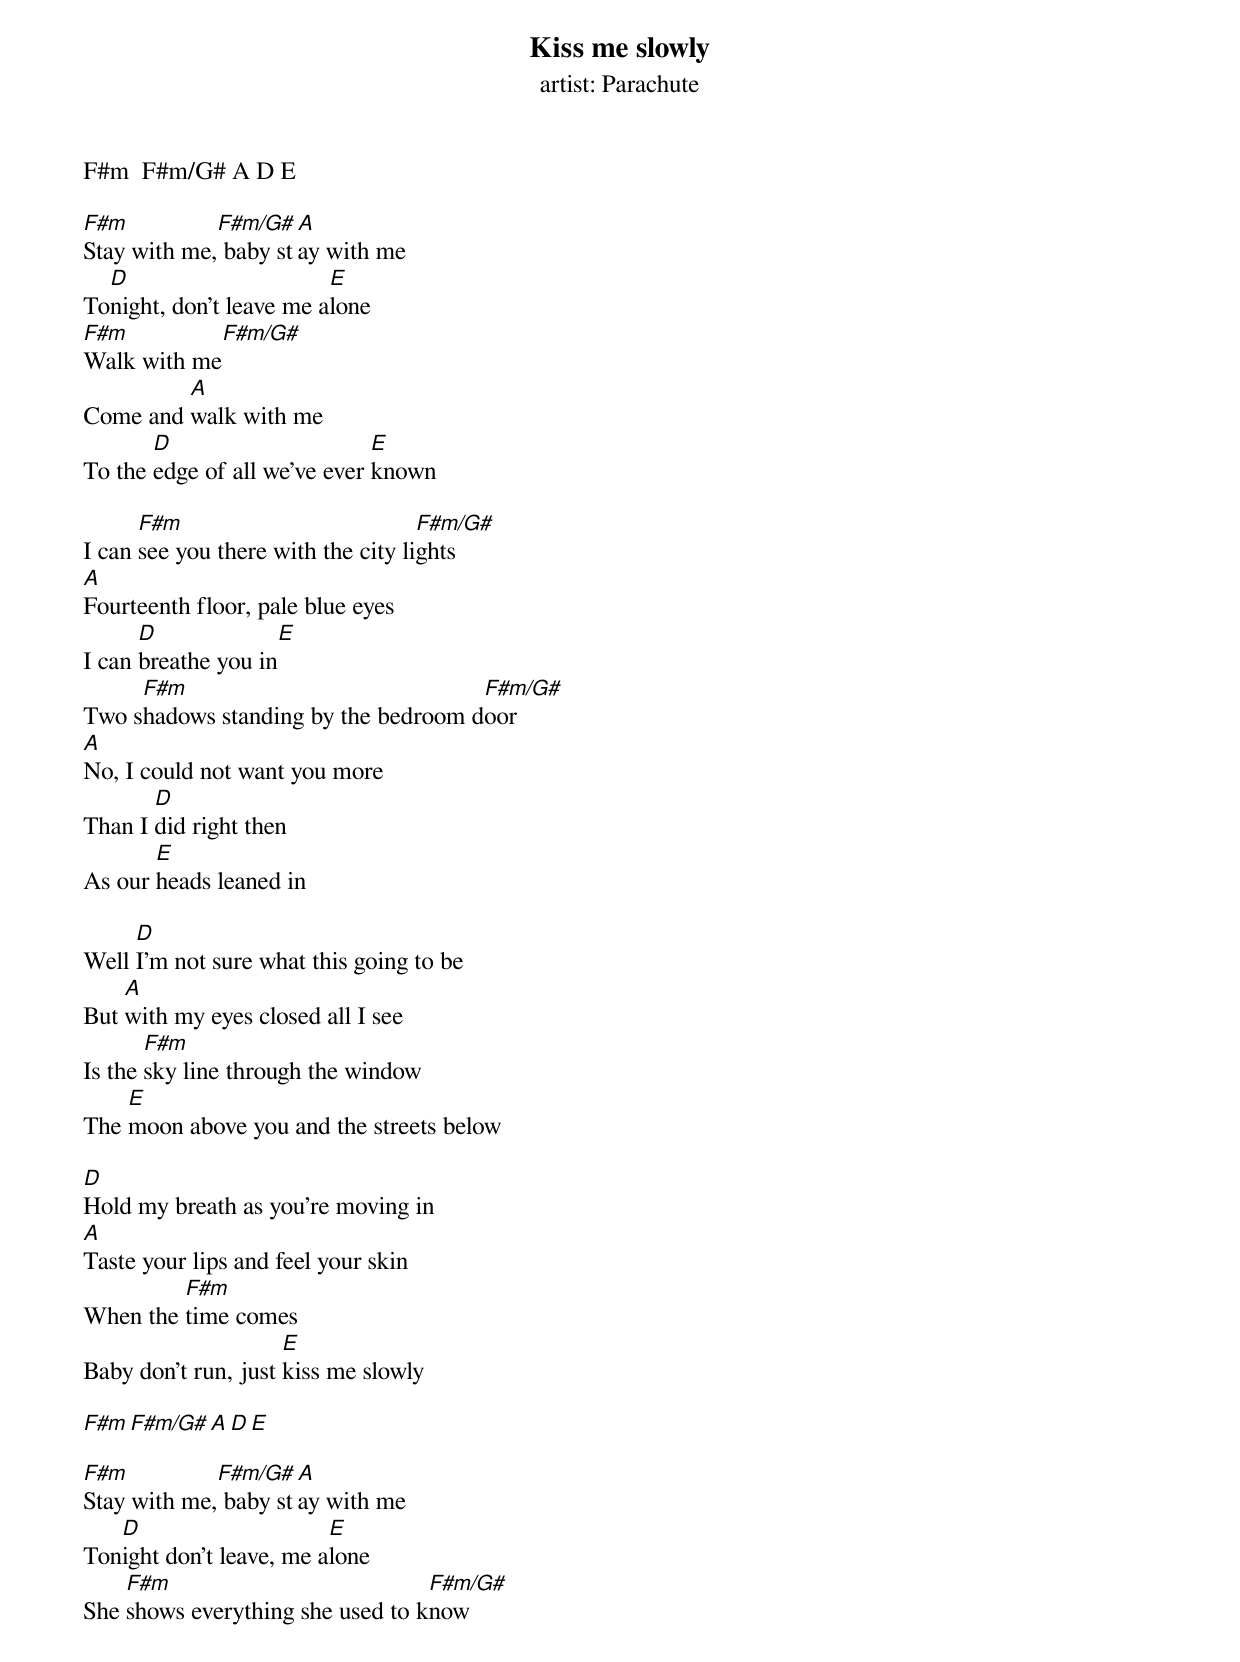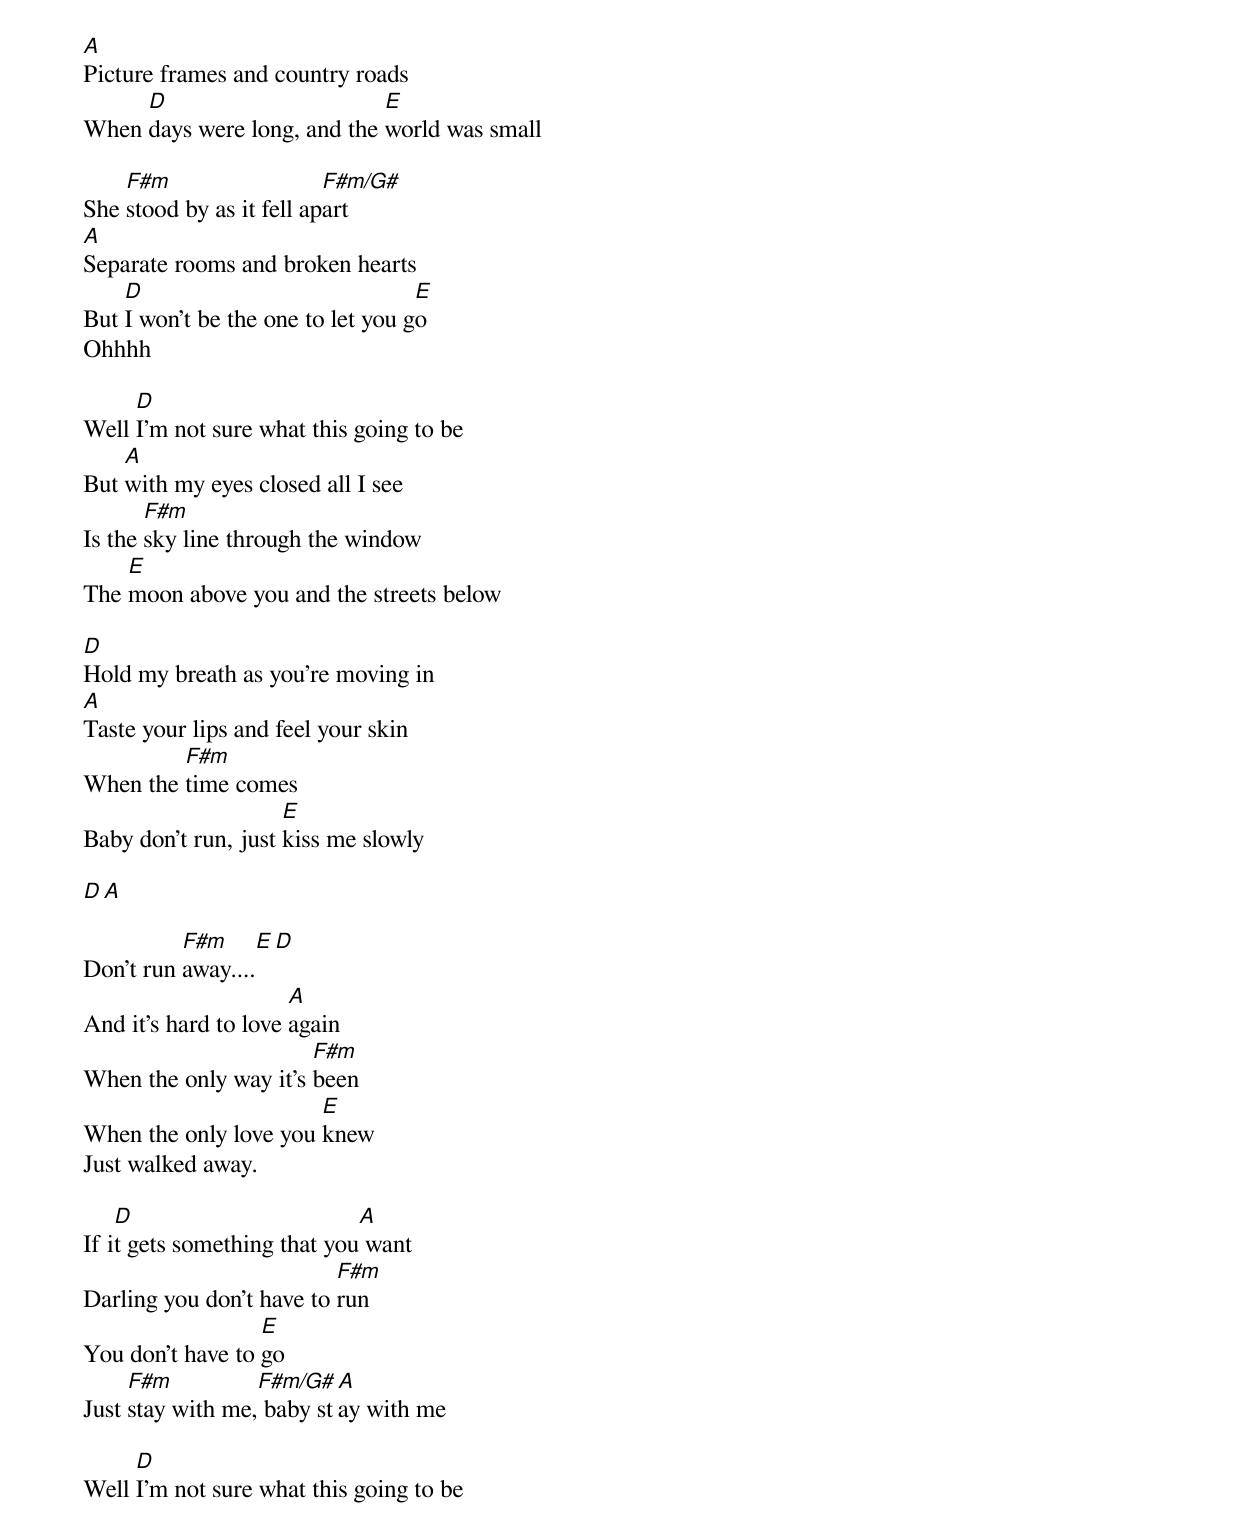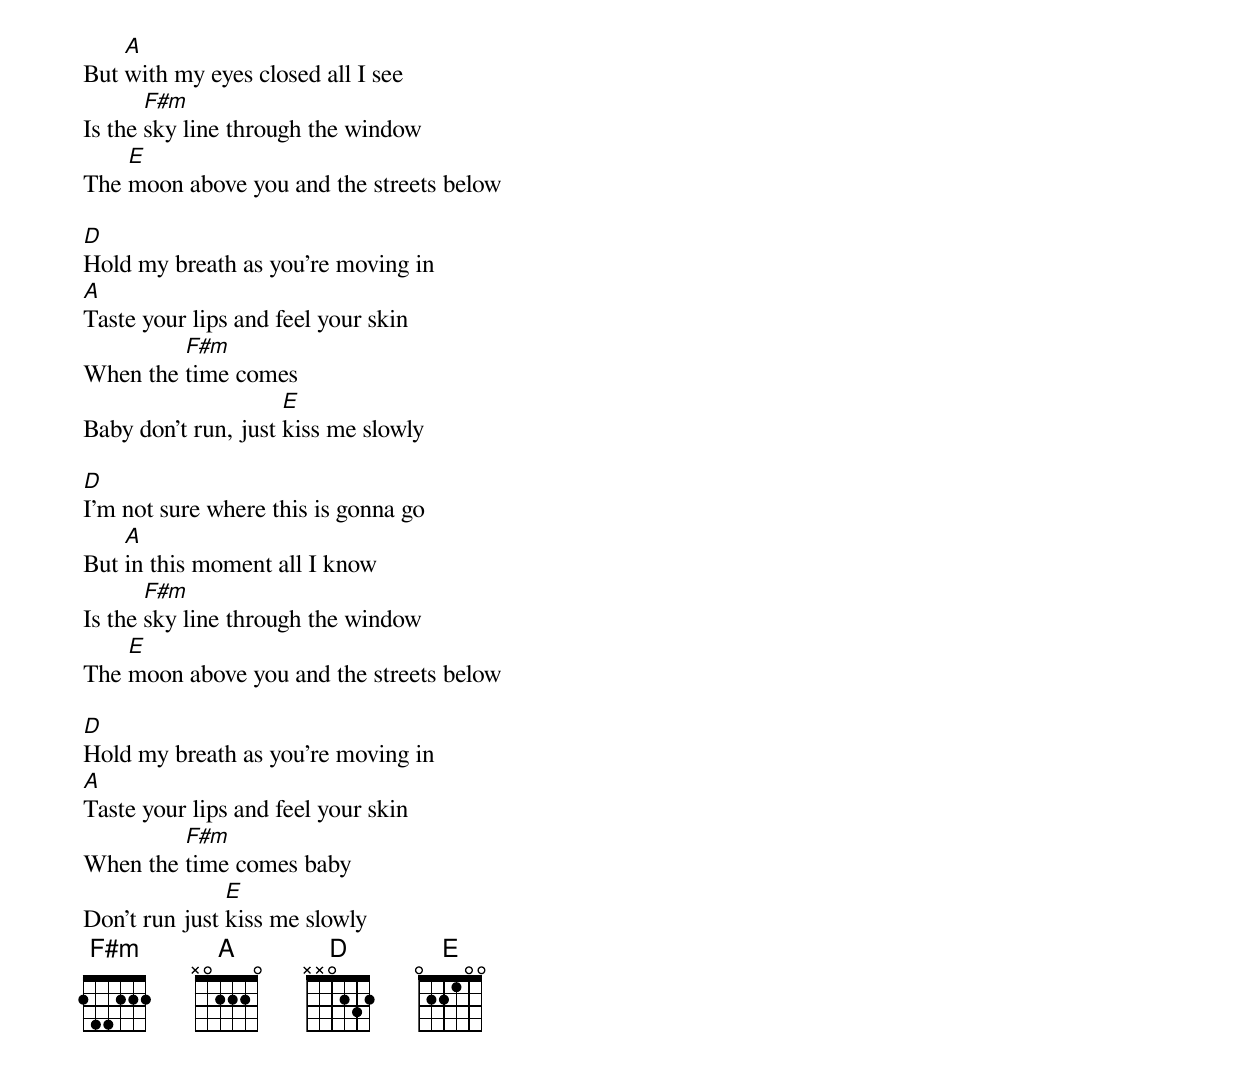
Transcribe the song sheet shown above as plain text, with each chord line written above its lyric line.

Kiss me slowly
artist: Parachute


F#m  F#m/G# A D E

F#m          F#m/G#  A
Stay with me, baby stay with me
  D                      E
Tonight, don't leave me alone
F#m           F#m/G#
Walk with me
         A
Come and walk with me
       D                      E
To the edge of all we've ever known

      F#m                           F#m/G#
I can see you there with the city lights
A
Fourteenth floor, pale blue eyes
      D                 E
I can breathe you in
     F#m                             F#m/G#
Two shadows standing by the bedroom door
A
No, I could not want you more
       D
Than I did right then
       E
As our heads leaned in

     D
Well I'm not sure what this going to be
    A
But with my eyes closed all I see
       F#m
Is the sky line through the window
    E
The moon above you and the streets below

D
Hold my breath as you're moving in
A
Taste your lips and feel your skin
         F#m
When the time comes
                     E
Baby don't run, just kiss me slowly

F#m  F#m/G#  A   D   E

F#m          F#m/G#  A
Stay with me, baby stay with me
   D                     E
Tonight don't leave, me alone
    F#m                           F#m/G#
She shows everything she used to know
A
Picture frames and country roads
     D                       E
When days were long, and the world was small

    F#m                   F#m/G#
She stood by as it fell apart
A
Separate rooms and broken hearts
    D                              E
But I won't be the one to let you go
Ohhhh

     D
Well I'm not sure what this going to be
    A
But with my eyes closed all I see
       F#m
Is the sky line through the window
    E
The moon above you and the streets below

D
Hold my breath as you're moving in
A
Taste your lips and feel your skin
         F#m
When the time comes
                     E
Baby don't run, just kiss me slowly

D A

          F#m      E        D
Don't run away....
                      A
And it's hard to love again
                       F#m
When the only way it's been
                       E
When the only love you knew
Just walked away.

    D                        A
If it gets something that you want
                          F#m
Darling you don't have to run
                  E
You don't have to go
     F#m          F#m/G#  A
Just stay with me, baby stay with me

     D
Well I'm not sure what this going to be
    A
But with my eyes closed all I see
       F#m
Is the sky line through the window
    E
The moon above you and the streets below

D
Hold my breath as you're moving in
A
Taste your lips and feel your skin
         F#m
When the time comes
                     E
Baby don't run, just kiss me slowly

D
I'm not sure where this is gonna go
    A
But in this moment all I know
       F#m
Is the sky line through the window
    E
The moon above you and the streets below

D
Hold my breath as you're moving in
A
Taste your lips and feel your skin
         F#m
When the time comes baby
               E
Don't run just kiss me slowly
